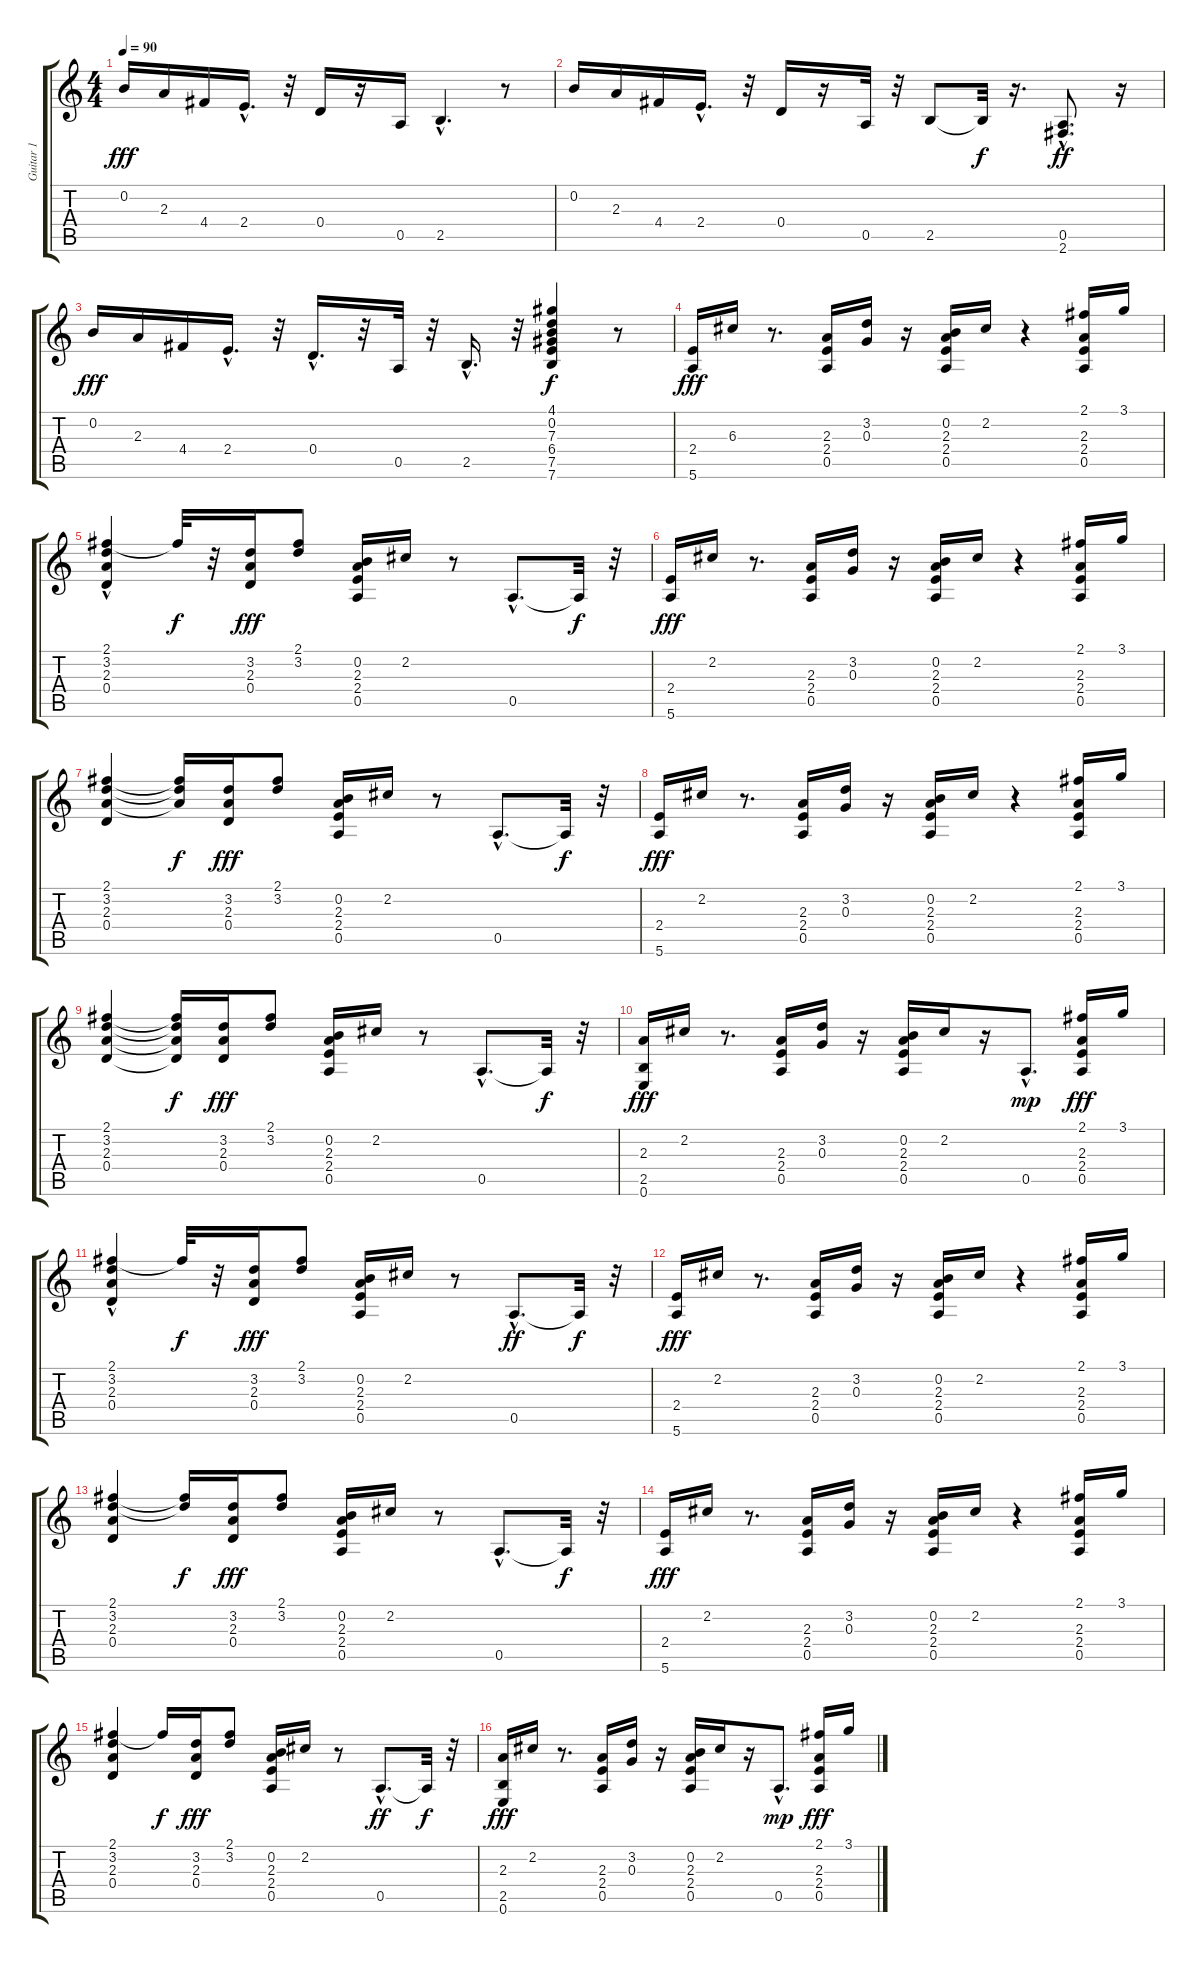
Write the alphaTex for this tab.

\track ("Guitar 1" "Guitar 1") {instrument overdrivenguitar}
\staff {score tabs}
\tuning (E4 B3 G3 D3 A2 E2) {hide}
\ts (4 4)
\tempo 90
\clef g2
\ks c
0.2.16{dy fff} 2.3.16 4.4.16 2.4{hac}.16{d} r.32 0.4.16 r.16 0.5.16 2.5{hac}.4{d} r.8 |
0.2.16 2.3.16 4.4.16 2.4{hac}.16{d} r.32 0.4.16 r.16 0.5.32 r.32 2.5.8 2.5{t}.32{dy f} r.16{d} (0.5{hac} 2.6{hac}).8{d dy ff} r.16 |
0.2.16{dy fff} 2.3.16 4.4.16 2.4{hac}.16{d} r.32 0.4{hac}.16{d} r.32 0.5.32 r.32 2.5{hac}.16{d} r.32 (4.1 0.2 7.3 6.4 7.5 7.6).4{dy f} r.8 |
(2.4 5.6).16{dy fff} 6.3.16 r.8{d} (2.3 2.4 0.5).16 (3.2 0.3).16 r.16 (0.2 2.3 2.4 0.5).16 2.2.16 r.4 (2.1 2.3 2.4 0.5).16 3.1.16 |
(2.1 3.2 2.3{hac} 0.4{hac}).4 2.1{t}.32{dy f} r.32 (3.2 2.3 0.4).16{dy fff} (2.1 3.2).8 (0.2 2.3 2.4 0.5).16 2.2.16 r.8 0.5{hac}.8{d} 0.5{t}.32{dy f} r.32 |
(2.4 5.6).16{dy fff} 2.2.16 r.8{d} (2.3 2.4 0.5).16 (3.2 0.3).16 r.16 (0.2 2.3 2.4 0.5).16 2.2.16 r.4 (2.1 2.3 2.4 0.5).16 3.1.16 |
(2.1 3.2 2.3 0.4).4 (2.1{t} 3.2{t} 2.3{t}).16{dy f} (3.2 2.3 0.4).16{dy fff} (2.1 3.2).8 (0.2 2.3 2.4 0.5).16 2.2.16 r.8 0.5{hac}.8{d} 0.5{t}.32{dy f} r.32 |
(2.4 5.6).16{dy fff} 2.2.16 r.8{d} (2.3 2.4 0.5).16 (3.2 0.3).16 r.16 (0.2 2.3 2.4 0.5).16 2.2.16 r.4 (2.1 2.3 2.4 0.5).16 3.1.16 |
(2.1 3.2 2.3 0.4).4 (2.1{t} 3.2{t} 2.3{t} 0.4{t}).16{dy f} (3.2 2.3 0.4).16{dy fff} (2.1 3.2).8 (0.2 2.3 2.4 0.5).16 2.2.16 r.8 0.5{hac}.8{d} 0.5{t}.32{dy f} r.32 |
(2.3 2.5 0.6).16{dy fff} 2.2.16 r.8{d} (2.3 2.4 0.5).16 (3.2 0.3).16 r.16 (0.2 2.3 2.4 0.5).16 2.2.16 r.16 0.5{hac}.8{d dy mp} (2.1 2.3 2.4 0.5).16{dy fff} 3.1.16 |
(2.1 3.2{hac} 2.3 0.4{hac}).4 2.1{t}.32{dy f} r.32 (3.2 2.3 0.4).16{dy fff} (2.1 3.2).8 (0.2 2.3 2.4 0.5).16 2.2.16 r.8 0.5{hac}.8{d dy ff} 0.5{t}.32{dy f} r.32 |
(2.4 5.6).16{dy fff} 2.2.16 r.8{d} (2.3 2.4 0.5).16 (3.2 0.3).16 r.16 (0.2 2.3 2.4 0.5).16 2.2.16 r.4 (2.1 2.3 2.4 0.5).16 3.1.16 |
(2.1 3.2 2.3 0.4).4 (2.1{t} 3.2{t}).16{dy f} (3.2 2.3 0.4).16{dy fff} (2.1 3.2).8 (0.2 2.3 2.4 0.5).16 2.2.16 r.8 0.5{hac}.8{d} 0.5{t}.32{dy f} r.32 |
(2.4 5.6).16{dy fff} 2.2.16 r.8{d} (2.3 2.4 0.5).16 (3.2 0.3).16 r.16 (0.2 2.3 2.4 0.5).16 2.2.16 r.4 (2.1 2.3 2.4 0.5).16 3.1.16 |
(2.1 3.2 2.3 0.4).4 2.1{t}.16{dy f} (3.2 2.3 0.4).16{dy fff} (2.1 3.2).8 (0.2 2.3 2.4 0.5).16 2.2.16 r.8 0.5{hac}.8{d dy ff} 0.5{t}.32{dy f} r.32 |
(2.3 2.5 0.6).16{dy fff} 2.2.16 r.8{d} (2.3 2.4 0.5).16 (3.2 0.3).16 r.16 (0.2 2.3 2.4 0.5).16 2.2.16 r.16 0.5{hac}.8{d dy mp} (2.1 2.3 2.4 0.5).16{dy fff} 3.1.16
